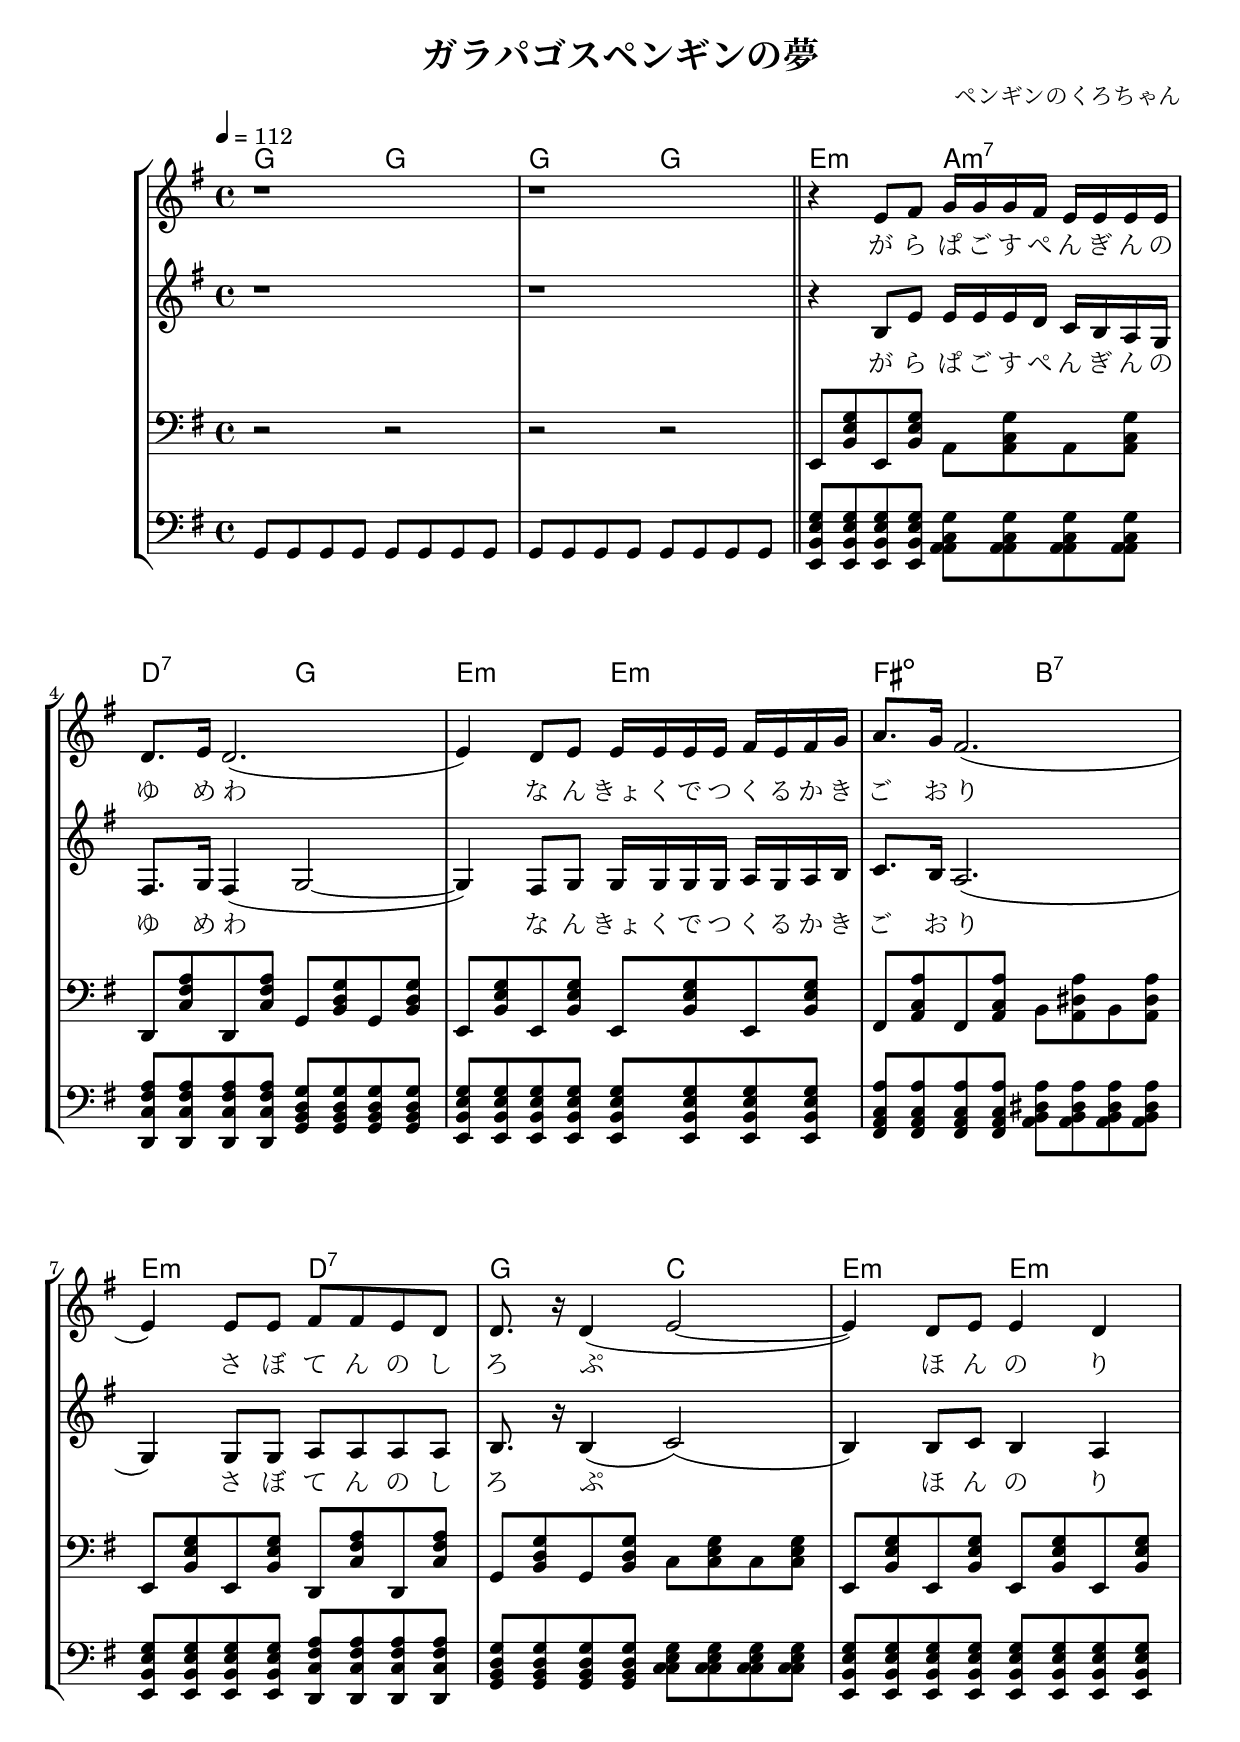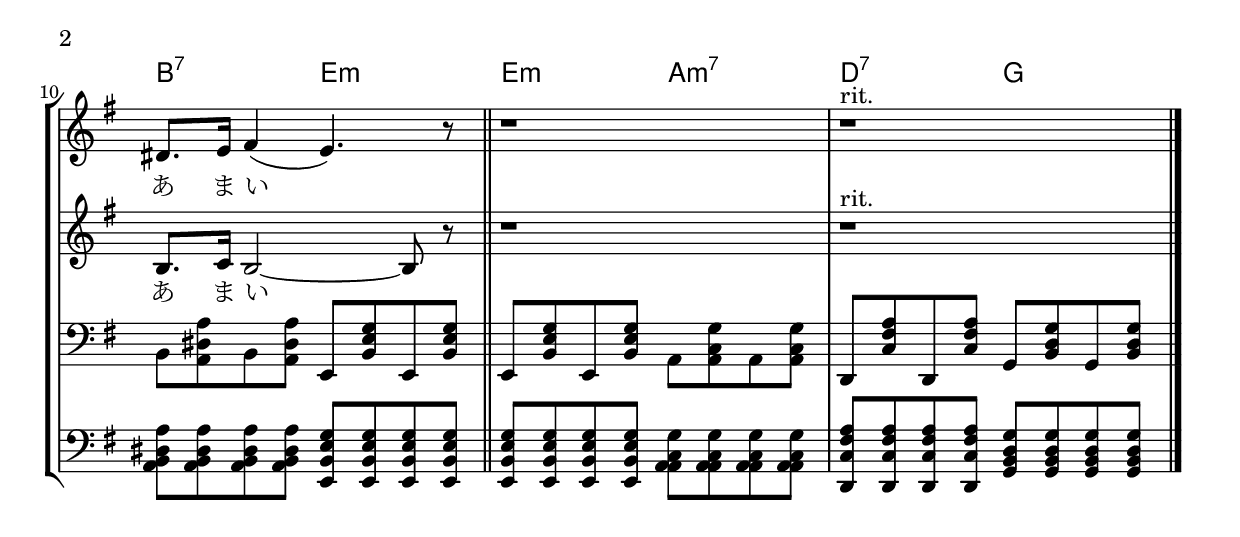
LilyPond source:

\version "2.12.1"

\header {
	title = \markup {ガラパゴスペンギンの夢}
	composer = \markup \center-column {ペンギンのくろちゃん}
}

harmony = \chordmode {
	g2 g g g 

	e:m a:min7 d:7 g e:m e:m fis:dim b:7 e:m d:7 g c e:m e:m b:7 e:m 

	e:m a:min7 d:7 g 
}

melody = {
	\key g \major
	\tempo 4 = 112
	r1 | r1   
	\set Staff.midiInstrument = #"fss0.35"
	r4 e'8  fis'8  g'16  g'16  g'16  fis'16  e'16  e'16  e'16  e'16 
	d'8.  e'16  d'2. 
	(e'4)  d'8  e'8  e'16  e'16  e'16  e'16  fis'16  e'16  fis'16  g'16 
	a'8.  g'16  fis'2. 
	(e'4)  e'8  e'8  fis'8  fis'8  e'8  d'8 
	d'8.  r16  d'4  (e'2~ 
	e'4)  d'8  e'8  e'4  d'4 
	dis'8.  e'16  fis'4  (e'4.)  	r8 	r1 | r1^"rit." \bar "|."
}

words = \lyricmode {
	
	が  ら  ぱ  ご  す  ぺ  ん  ぎ  ん  の  ゆ  め  わ  な  ん  きょ  く  で  つ  く  る  か  き  ご  お  り  さ  ぼ  て  ん  の  し  ろ  ぷ  ほ  ん  の  り  あ  ま  い  
	
}

secondmelody = {
	\key g \major
	\tempo 4 = 112
	r1 | r1   
	\set Staff.midiInstrument = #"fss0.35"
	r4 b8  e'8  e'16  e'16  e'16  d'16  c'16  b16  a16  g16 
	fis8.  g16  fis4  (g2~ 
	g4)  fis8  g8  g16  g16  g16  g16  a16  g16  a16  b16 
	c'8.  b16  a2. 
	(g4)  g8  g8  a8  a8  a8  a8 
	b8.  r16  b4  (c'2) 
	(b4)  b8  c'8  b4  a4 
	b8.  c'16  b2~b8  	r8 	r1 | r1^"rit." \bar "|."
}

secondwords = \lyricmode {
	
	が  ら  ぱ  ご  す  ぺ  ん  ぎ  ん  の  ゆ  め  わ  な  ん  きょ  く  で  つ  く  る  か  き  ご  お  り  さ  ぼ  て  ん  の  し  ろ  ぷ  ほ  ん  の  り  あ  ま  い  
	
}

tempochange = {
	\tempo 4 = 112
	r1 | r1 \bar "||"
	\tempo 4 = 112
	r1 | r1 | r1 | r1 | r1 | r1 | r1 | r1 \bar "||"
	\tempo 4 = 112
	r1 | \tempo 4 = 84 r2 \tempo 4 = 74 r2 \bar "|."
}

mainacc = {
	\clef bass
	\set Staff.midiInstrument = #"Acoustic grand"
	\key g \major
	\tempo 4 = 112
	r2
	r2
	r2
	r2
	\bar "||"

	\set Staff.midiInstrument = #"Acoustic Guitar (steel)"
	e,8 <b, e g> e, <b, e g>
	a,8 <a, c g> a, <a, c g>
	d,8 <c fis a> d, <c fis a>
	g,8 <b, d g> g, <b, d g>
	e,8 <b, e g> e, <b, e g>
	e,8 <b, e g> e, <b, e g>
	fis,8 <a, c a> fis, <a, c a>
	b,8 <a, dis a> b, <a, dis a>
	e,8 <b, e g> e, <b, e g>
	d,8 <c fis a> d, <c fis a>
	g,8 <b, d g> g, <b, d g>
	c8 <c e g> c <c e g>
	e,8 <b, e g> e, <b, e g>
	e,8 <b, e g> e, <b, e g>
	b,8 <a, dis a> b, <a, dis a>
	e,8 <b, e g> e, <b, e g>
	\bar "||"

	\set Staff.midiInstrument = #"Acoustic Guitar (steel)"
	e,8 <b, e g> e, <b, e g>
	a,8 <a, c g> a, <a, c g>
	d,8 <c fis a> d, <c fis a>
	g,8 <b, d g> g, <b, d g>
	\bar "|."
}

subacc = {
	\clef bass
	\set Staff.midiInstrument = #"Electric Bass (finger)"
	\key g \major
	\tempo 4 = 112
	g,8 g,8 g,8 g,8
	g,8 g,8 g,8 g,8
	g,8 g,8 g,8 g,8
	g,8 g,8 g,8 g,8
	\bar "||"

	\set Staff.midiInstrument = #"Electric Bass (finger)"
	<e, b, e g>8 <e, b, e g>8 <e, b, e g>8 <e, b, e g>8
	<a, a, c g>8 <a, a, c g>8 <a, a, c g>8 <a, a, c g>8
	<d, c fis a>8 <d, c fis a>8 <d, c fis a>8 <d, c fis a>8
	<g, b, d g>8 <g, b, d g>8 <g, b, d g>8 <g, b, d g>8
	<e, b, e g>8 <e, b, e g>8 <e, b, e g>8 <e, b, e g>8
	<e, b, e g>8 <e, b, e g>8 <e, b, e g>8 <e, b, e g>8
	<fis, a, c a>8 <fis, a, c a>8 <fis, a, c a>8 <fis, a, c a>8
	<b, a, dis a>8 <b, a, dis a>8 <b, a, dis a>8 <b, a, dis a>8
	<e, b, e g>8 <e, b, e g>8 <e, b, e g>8 <e, b, e g>8
	<d, c fis a>8 <d, c fis a>8 <d, c fis a>8 <d, c fis a>8
	<g, b, d g>8 <g, b, d g>8 <g, b, d g>8 <g, b, d g>8
	<c c e g>8 <c c e g>8 <c c e g>8 <c c e g>8
	<e, b, e g>8 <e, b, e g>8 <e, b, e g>8 <e, b, e g>8
	<e, b, e g>8 <e, b, e g>8 <e, b, e g>8 <e, b, e g>8
	<b, a, dis a>8 <b, a, dis a>8 <b, a, dis a>8 <b, a, dis a>8
	<e, b, e g>8 <e, b, e g>8 <e, b, e g>8 <e, b, e g>8
	\bar "||"

	\set Staff.midiInstrument = #"Electric Bass (finger)"
	<e, b, e g>8 <e, b, e g>8 <e, b, e g>8 <e, b, e g>8
	<a, a, c g>8 <a, a, c g>8 <a, a, c g>8 <a, a, c g>8
	<d, c fis a>8 <d, c fis a>8 <d, c fis a>8 <d, c fis a>8
	<g, b, d g>8 <g, b, d g>8 <g, b, d g>8 <g, b, d g>8
	\bar "|."
}

percA = {
	\drummode {
	r1 |r1 \bar "||"
	r1  |r1  |r1  |r1  |r1  |r1  |r1  |r2 r8 hho4 hho8  \bar "||"
	r1  |r2 r8 hho4 hho8  \bar "|."
	}
}

percB = {
	\drummode {
	r1 |r1 \bar "||"
	r4. hhp2 hhp8  |r4. hhp2 hhp8  |r4. hhp2 hhp8  |r4. hhp2 hhp8  |r4. hhp2 hhp8  |r4. hhp2 hhp8  |r4. hhp2 hhp8  |hhp4 hhp4 hhp4 hhp4  \bar "||"
	r4. hhp2 hhp8  |hhp4 hhp4 hhp4 hhp4  \bar "|."
	}
}

percC = {
	\drummode {
	r1 |r1 \bar "||"
	hh4 hh4 hh4 hh4  |hh4 hh4 hh4 hh4  |hh4 hh4 hh4 hh4  |hh4 hh4 hh4 hh4  |hh4 hh4 hh4 hh4  |hh4 hh4 hh4 hh4  |hh4 hh4 hh4 hh4  |r4. hh2 r8  \bar "||"
	hh4 hh4 hh4 hh4  |r4. hh2 r8  \bar "|."
	}
}

percD = {
	\drummode {
	r1 |r1 \bar "||"
	bd2. r8 bd8  |bd8. bd8. bd2 bd8  |bd2. r8 bd8  |bd8. bd8. bd2 bd8  |bd2. r8 bd8  |bd8. bd8. bd2 bd8  |bd2. r8 bd8  |bd8. bd4. r16 bd4 bd8  \bar "||"
	bd2. r8 bd8  |bd8. bd4. r16 bd4 bd8  \bar "|."
	}
}

percE = {
	\drummode {
	r1 |r1 \bar "||"
	r1 | r1 | r1 | r1 | r1 | r1 | r1 | r1 \bar "||"
	r1 | r1 \bar "|."
	}
}

\score {
	<<
		\new StaffGroup <<
			\new ChordNames {\harmony}
			\new Voice = "melody" {\melody}
			\new Lyrics \lyricsto "melody" \words
			\new Voice = "secondmelody" {\secondmelody}
			\new Lyrics \lyricsto "secondmelody" \secondwords
			\new Staff = "mainacc" {\mainacc}
			\new Staff = "subacc" {\subacc}
		>>
	>>
	\layout { }
}
